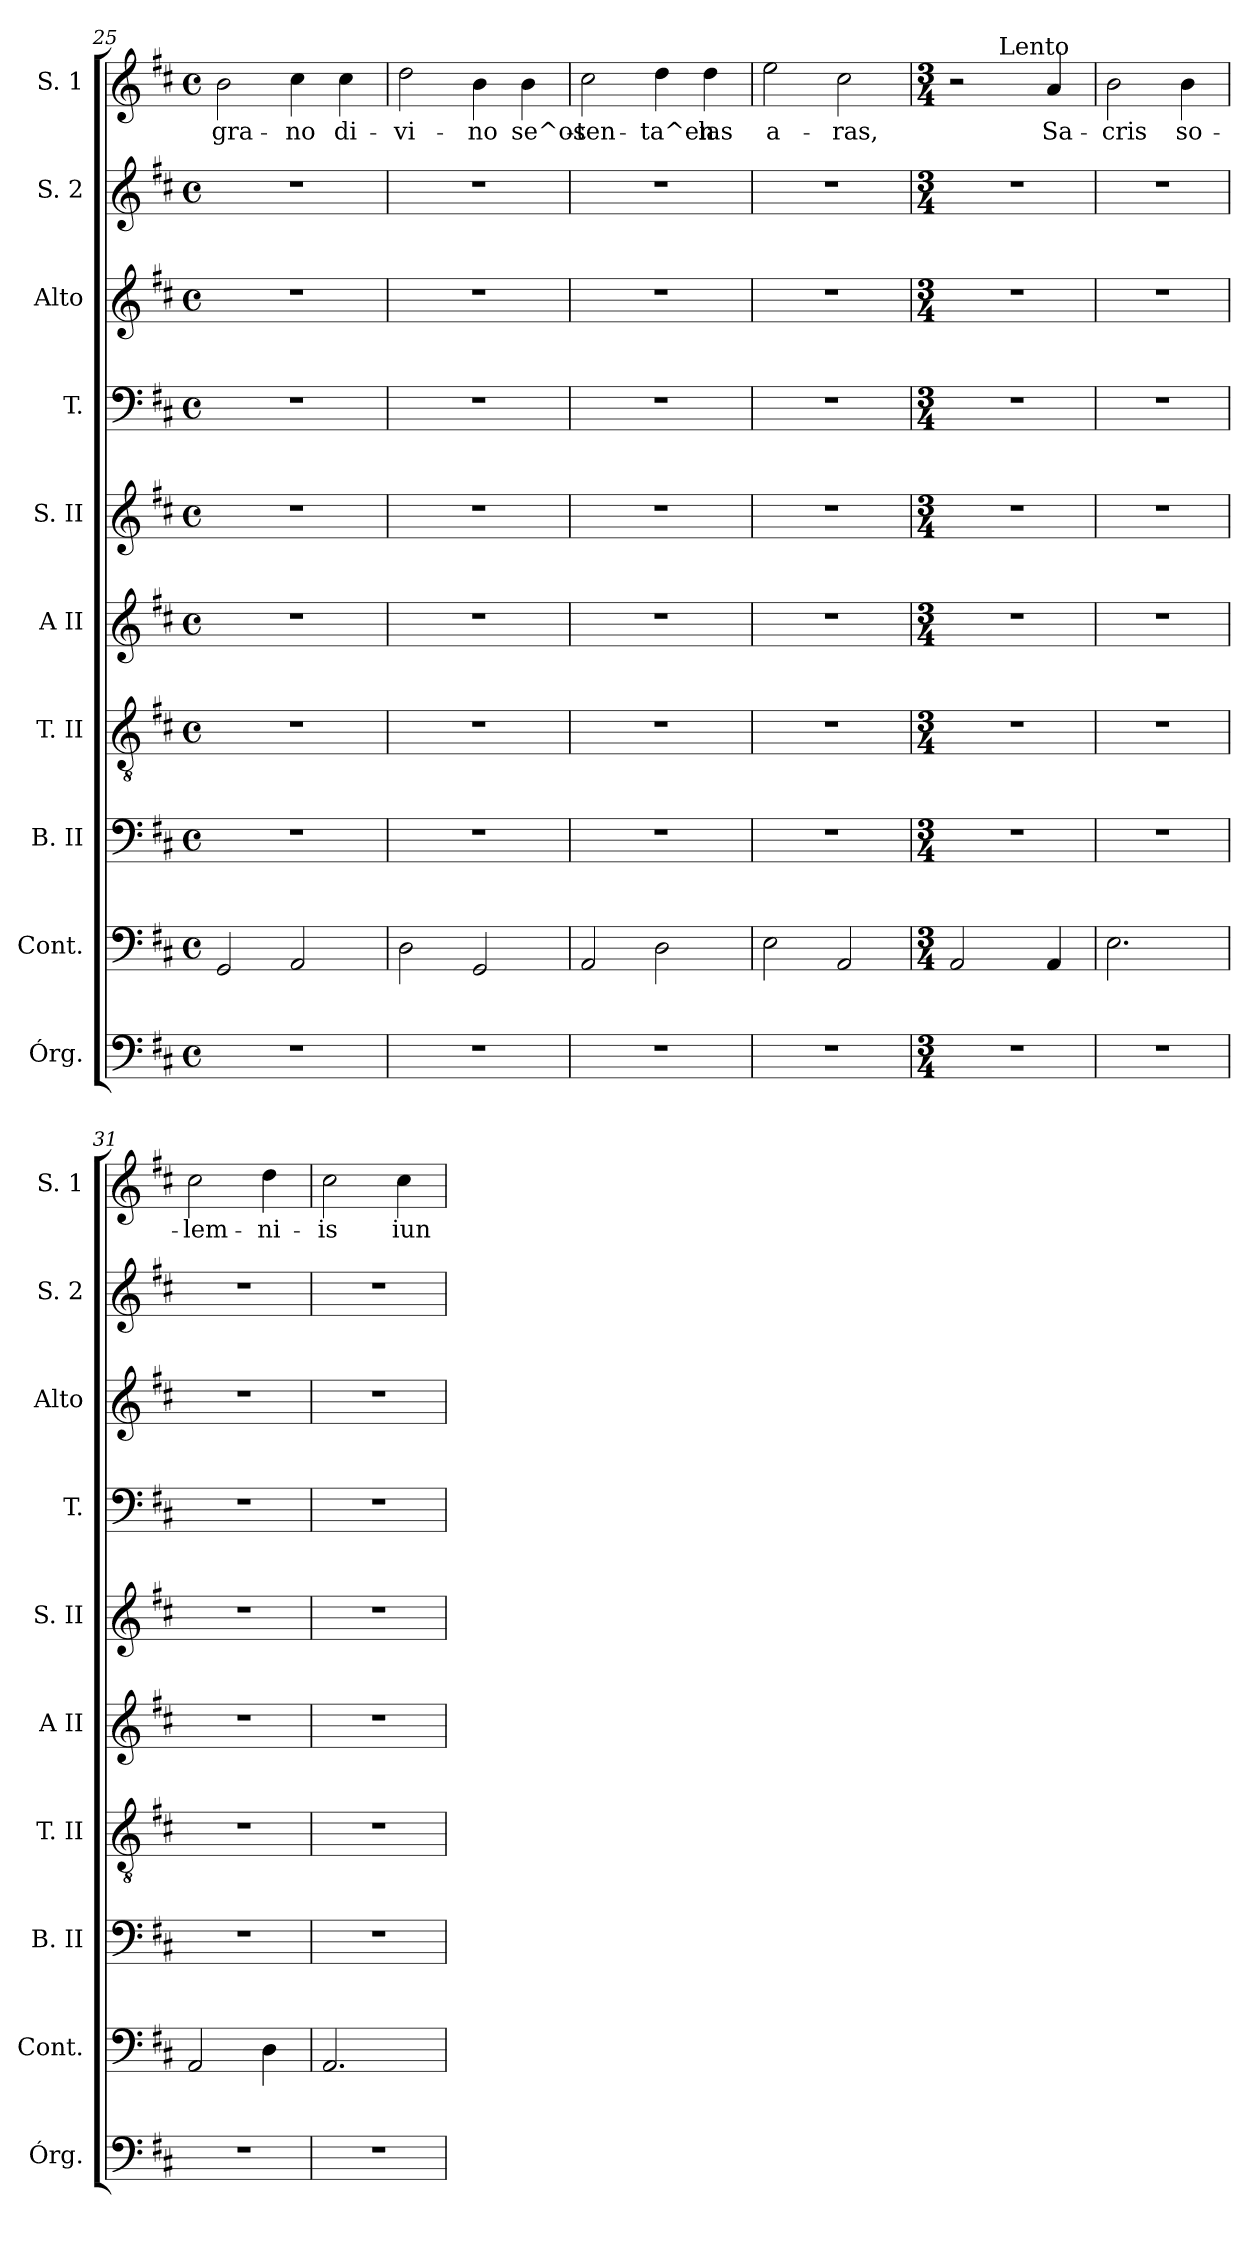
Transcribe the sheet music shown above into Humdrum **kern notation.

**kern	**kern	**kern	**kern	**kern	**kern	**kern	**kern	**kern	**kern	**text
*part10	*part9	*part8	*part7	*part6	*part5	*part4	*part3	*part2	*part1	*part1
*staff10	*staff9	*staff8	*staff7	*staff6	*staff5	*staff4	*staff3	*staff2	*staff1	*staff1
*I"Órg.	*I"Cont.	*I"B. II	*I"T. II	*I"A II	*I"S. II	*I"T.	*I"Alto	*I"S. 2	*I"S. 1	*
*I'Órg.	*I'Cont.	*I'B. II	*I'T. II	*I'A II	*I'S. II	*I'T.	*I'Alto	*I'S. 2	*I'S. 1	*
*clefF4	*clefF4	*clefF4	*clefGv2	*clefG2	*clefG2	*clefF4	*clefG2	*clefG2	*clefG2	*
*k[f#c#]	*k[f#c#]	*k[f#c#]	*k[f#c#]	*k[f#c#]	*k[f#c#]	*k[f#c#]	*k[f#c#]	*k[f#c#]	*k[f#c#]	*
*D:	*D:	*D:	*D:	*D:	*D:	*D:	*D:	*D:	*D:	*
*M4/4	*M4/4	*M4/4	*M4/4	*M4/4	*M4/4	*M4/4	*M4/4	*M4/4	*M4/4	*
*met(c)	*met(c)	*met(c)	*met(c)	*met(c)	*met(c)	*met(c)	*met(c)	*met(c)	*met(c)	*
=25	=25	=25	=25	=25	=25	=25	=25	=25	=25	=25
!	!	!	!	!	!	!	!	!	!	!LO:LY:b
1r	2GG/	1r	1r	1r	1r	1r	1r	1r	2b\	gra-
!	!	!	!	!	!	!	!	!	!	!LO:LY:b
.	2AA/	.	.	.	.	.	.	.	4cc#\	-no
!	!	!	!	!	!	!	!	!	!	!LO:LY:b
.	.	.	.	.	.	.	.	.	4cc#\	di-
=26	=26	=26	=26	=26	=26	=26	=26	=26	=26	=26
!	!	!	!	!	!	!	!	!	!	!LO:LY:b
1r	2D\	1r	1r	1r	1r	1r	1r	1r	2dd\	-vi-
!	!	!	!	!	!	!	!	!	!	!LO:LY:b
.	2GG/	.	.	.	.	.	.	.	4b\	-no
!	!	!	!	!	!	!	!	!	!	!LO:LY:b
.	.	.	.	.	.	.	.	.	4b\	se^os-
=27	=27	=27	=27	=27	=27	=27	=27	=27	=27	=27
!	!	!	!	!	!	!	!	!	!	!LO:LY:b
1r	2AA/	1r	1r	1r	1r	1r	1r	1r	2cc#\	-ten-
!	!	!	!	!	!	!	!	!	!	!LO:LY:b
.	2D\	.	.	.	.	.	.	.	4dd\	-ta^en
!	!	!	!	!	!	!	!	!	!	!LO:LY:b
.	.	.	.	.	.	.	.	.	4dd\	las
=28	=28	=28	=28	=28	=28	=28	=28	=28	=28	=28
!	!	!	!	!	!	!	!	!	!	!LO:LY:b
1r	2E\	1r	1r	1r	1r	1r	1r	1r	2ee\	a-
!	!	!	!	!	!	!	!	!	!	!LO:LY:b
.	2AA/	.	.	.	.	.	.	.	2cc#\	-ras,
!!LO:LB:g=z
=29	=29	=29	=29	=29	=29	=29	=29	=29	=29	=29
*M3/4	*M3/4	*M3/4	*M3/4	*M3/4	*M3/4	*M3/4	*M3/4	*M3/4	*M3/4	*
*	*	*	*	*	*	*	*	*	*^	*
2.r	2AA/	2.r	2.r	2.r	2.r	2.r	2.r	2.r	2r	4ryy	.
!	!	!	!	!	!	!	!	!	!	!LO:TX:a:t=Lento	!
.	.	.	.	.	.	.	.	.	.	2ryy	.
!	!	!	!	!	!	!	!	!	!	!	!LO:LY:b
.	4AA/	.	.	.	.	.	.	.	4a/	.	Sa-
=30	=30	=30	=30	=30	=30	=30	=30	=30	=30	=30	=30
!	!	!	!	!	!	!	!	!	!	!	!LO:LY:b
*	*	*	*	*	*	*	*	*	*v	*v	*
2.r	2.E\	2.r	2.r	2.r	2.r	2.r	2.r	2.r	2b\	-cris
!	!	!	!	!	!	!	!	!	!	!LO:LY:b
.	.	.	.	.	.	.	.	.	4b\	so-
=31	=31	=31	=31	=31	=31	=31	=31	=31	=31	=31
!	!	!	!	!	!	!	!	!	!	!LO:LY:b
2.r	2AA/	2.r	2.r	2.r	2.r	2.r	2.r	2.r	2cc#\	-lem-
!	!	!	!	!	!	!	!	!	!	!LO:LY:b
.	4D\	.	.	.	.	.	.	.	4dd\	-ni-
=32	=32	=32	=32	=32	=32	=32	=32	=32	=32	=32
!	!	!	!	!	!	!	!	!	!	!LO:LY:b
2.r	2.AA/	2.r	2.r	2.r	2.r	2.r	2.r	2.r	2cc#\	-is
!	!	!	!	!	!	!	!	!	!	!LO:LY:b
.	.	.	.	.	.	.	.	.	4cc#\	iun-
=	=	=	=	=	=	=	=	=	=	=
*-	*-	*-	*-	*-	*-	*-	*-	*-	*-	*-
